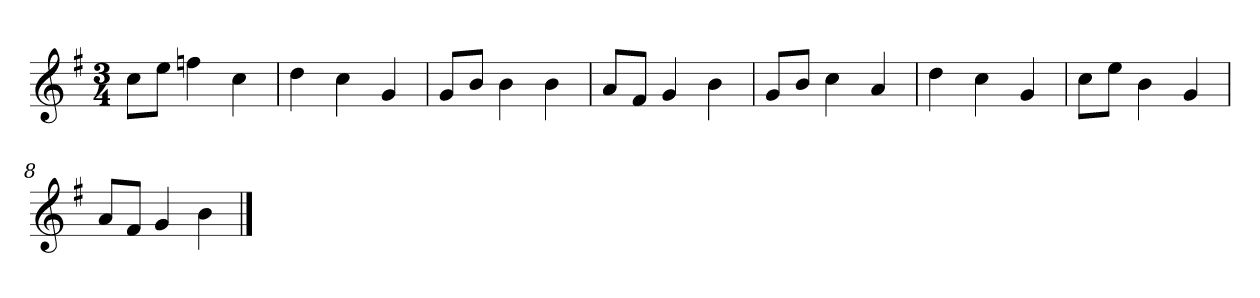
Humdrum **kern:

**kern
*part1
*staff1
*clefG2
*k[f#]
*M3/4
=
8cc\L
8ee\J
4ffn
4cc
=2
4dd
4cc
4g
=3
8g/L
8b/J
4b
4b
=4
8a/L
8f#/J
4g
4b
=5y
8g/L
8b/J
4cc
4a
=6
4dd
4cc
4g
=7
8cc\L
8ee\J
4b
4g
=8
8a/L
8f#/J
4g
4b
==
*-
